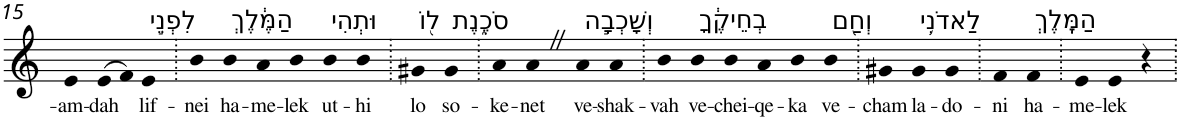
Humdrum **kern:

**kern	**text
*part1	*part1
*staff1	*staff1
*I"Piano	*
*I'Pno	*
!!LO:PB:g=z
*clefG2	*
*k[]	*
=15	=15
!	!LO:LY:b
4e	-am-
!	!LO:LY:b
(>8e	-dah
8f)	.
!LO:TX:a:t=לִפְנֵ֣י	!
!	!LO:LY:b
4e	lif-
=16.	=16.
!	!LO:LY:b
4b	-nei
!LO:TX:a:t=הַמֶּ֔לֶךְ	!
!	!LO:LY:b
4b	ha-
!	!LO:LY:b
4a	-me-
!	!LO:LY:b
4b	-lek
!LO:TX:a:t=וּתְהִי	!
!	!LO:LY:b
4b	ut-
!	!LO:LY:b
4b	-hi
=17.	=17.
!LO:TX:a:t=ל֖וֹ	!
!	!LO:LY:b
4g#X	lo
!LO:TX:a:t=סֹכֶ֑נֶת	!
!	!LO:LY:b
4g#	so-
=18.	=18.
!	!LO:LY:b
4a	-ke-
!	!LO:LY:b
4aZ	-net
!LO:TX:a:t=וְשָׁכְבָ֣ה	!
!	!LO:LY:b
4a	ve-
!	!LO:LY:b
4a	-shak-
=19.	=19.
!	!LO:LY:b
4b	-vah
!LO:TX:a:t=בְחֵיקֶ֔ךָ	!
!	!LO:LY:b
4b	ve-
!	!LO:LY:b
4b	-chei-
!	!LO:LY:b
4a	-qe-
!	!LO:LY:b
4b	-ka
!LO:TX:a:t=וְחַ֖ם	!
!	!LO:LY:b
4b	ve-
=20.	=20.
!	!LO:LY:b
4g#X	-cham
!LO:TX:a:t=לַאדֹנִ֥י	!
!	!LO:LY:b
4g#	la-
!	!LO:LY:b
4g#	-do-
=21.	=21.
!	!LO:LY:b
4f	-ni
!LO:TX:a:t=הַמֶּֽלֶךְ	!
!	!LO:LY:b
4f	ha-
=22.	=22.
!	!LO:LY:b
4e	-me-
!	!LO:LY:b
4e	-lek
4r	.
=.	=.
*-	*-
